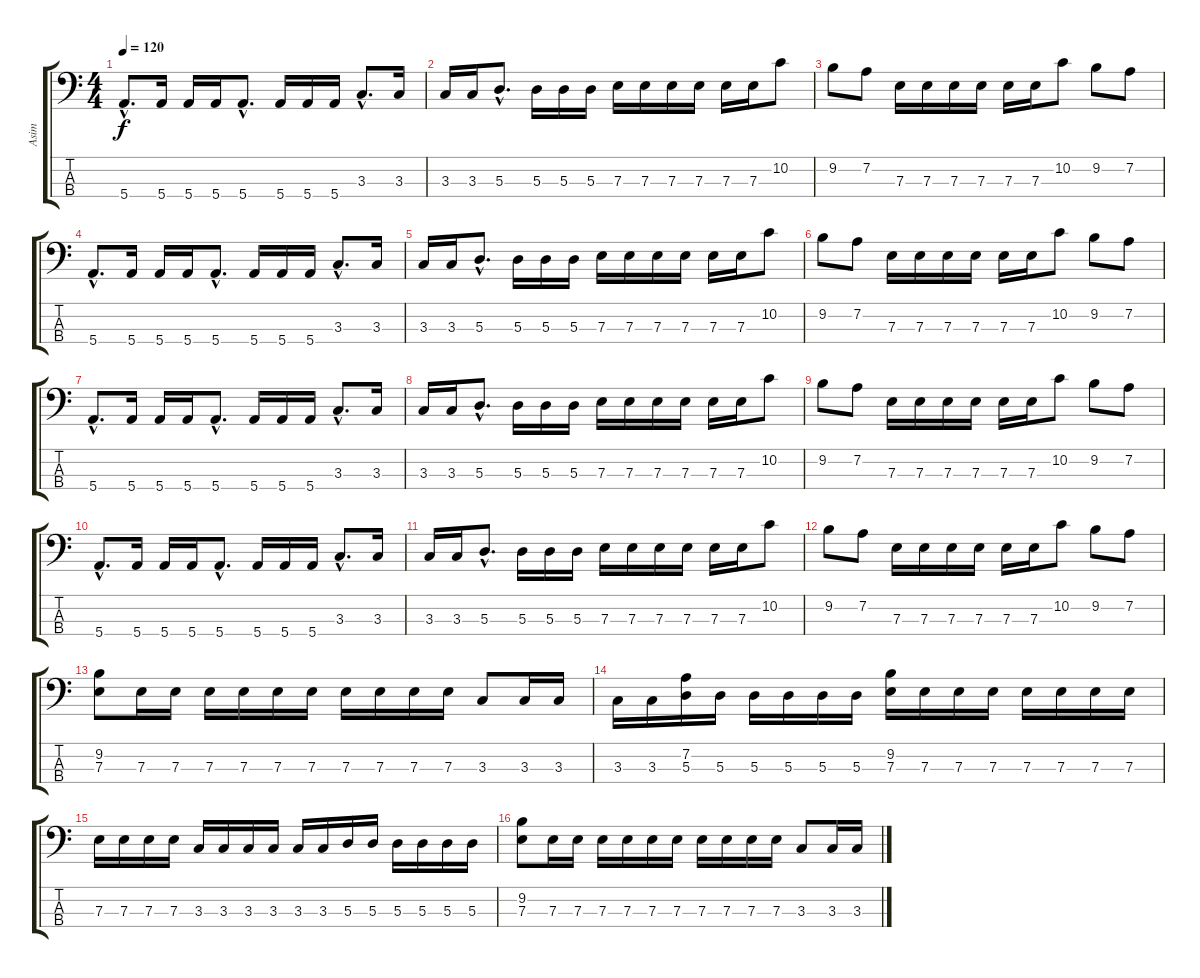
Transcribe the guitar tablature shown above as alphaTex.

\track ("Asim" "Asim") {instrument electricbassfinger}
\staff {score tabs}
\tuning (G2 D2 A1 E1) {hide}
\ts (4 4)
\tempo 120
\clef f4
\ks c
5.4{hac}.8{d dy f} 5.4.16 5.4.16 5.4.16 5.4{hac}.8{d} 5.4.16 5.4.16 5.4.16 3.3{hac}.8{d} 3.3.16 |
3.3.16 3.3.16 5.3{hac}.8{d} 5.3.16 5.3.16 5.3.16 7.3.16 7.3.16 7.3.16 7.3.16 7.3.16 7.3.16 10.2.8 |
9.2.8 7.2.8 7.3.16 7.3.16 7.3.16 7.3.16 7.3.16 7.3.16 10.2.8 9.2.8 7.2.8 |
5.4{hac}.8{d} 5.4.16 5.4.16 5.4.16 5.4{hac}.8{d} 5.4.16 5.4.16 5.4.16 3.3{hac}.8{d} 3.3.16 |
3.3.16 3.3.16 5.3{hac}.8{d} 5.3.16 5.3.16 5.3.16 7.3.16 7.3.16 7.3.16 7.3.16 7.3.16 7.3.16 10.2.8 |
9.2.8 7.2.8 7.3.16 7.3.16 7.3.16 7.3.16 7.3.16 7.3.16 10.2.8 9.2.8 7.2.8 |
5.4{hac}.8{d} 5.4.16 5.4.16 5.4.16 5.4{hac}.8{d} 5.4.16 5.4.16 5.4.16 3.3{hac}.8{d} 3.3.16 |
3.3.16 3.3.16 5.3{hac}.8{d} 5.3.16 5.3.16 5.3.16 7.3.16 7.3.16 7.3.16 7.3.16 7.3.16 7.3.16 10.2.8 |
9.2.8 7.2.8 7.3.16 7.3.16 7.3.16 7.3.16 7.3.16 7.3.16 10.2.8 9.2.8 7.2.8 |
5.4{hac}.8{d} 5.4.16 5.4.16 5.4.16 5.4{hac}.8{d} 5.4.16 5.4.16 5.4.16 3.3{hac}.8{d} 3.3.16 |
3.3.16 3.3.16 5.3{hac}.8{d} 5.3.16 5.3.16 5.3.16 7.3.16 7.3.16 7.3.16 7.3.16 7.3.16 7.3.16 10.2.8 |
9.2.8 7.2.8 7.3.16 7.3.16 7.3.16 7.3.16 7.3.16 7.3.16 10.2.8 9.2.8 7.2.8 |
(9.2 7.3).8 7.3.16 7.3.16 7.3.16 7.3.16 7.3.16 7.3.16 7.3.16 7.3.16 7.3.16 7.3.16 3.3.8 3.3.16 3.3.16 |
3.3.16 3.3.16 (7.2 5.3).16 5.3.16 5.3.16 5.3.16 5.3.16 5.3.16 (9.2 7.3).16 7.3.16 7.3.16 7.3.16 7.3.16 7.3.16 7.3.16 7.3.16 |
7.3.16 7.3.16 7.3.16 7.3.16 3.3.16 3.3.16 3.3.16 3.3.16 3.3.16 3.3.16 5.3.16 5.3.16 5.3.16 5.3.16 5.3.16 5.3.16 |
(9.2 7.3).8 7.3.16 7.3.16 7.3.16 7.3.16 7.3.16 7.3.16 7.3.16 7.3.16 7.3.16 7.3.16 3.3.8 3.3.16 3.3.16
